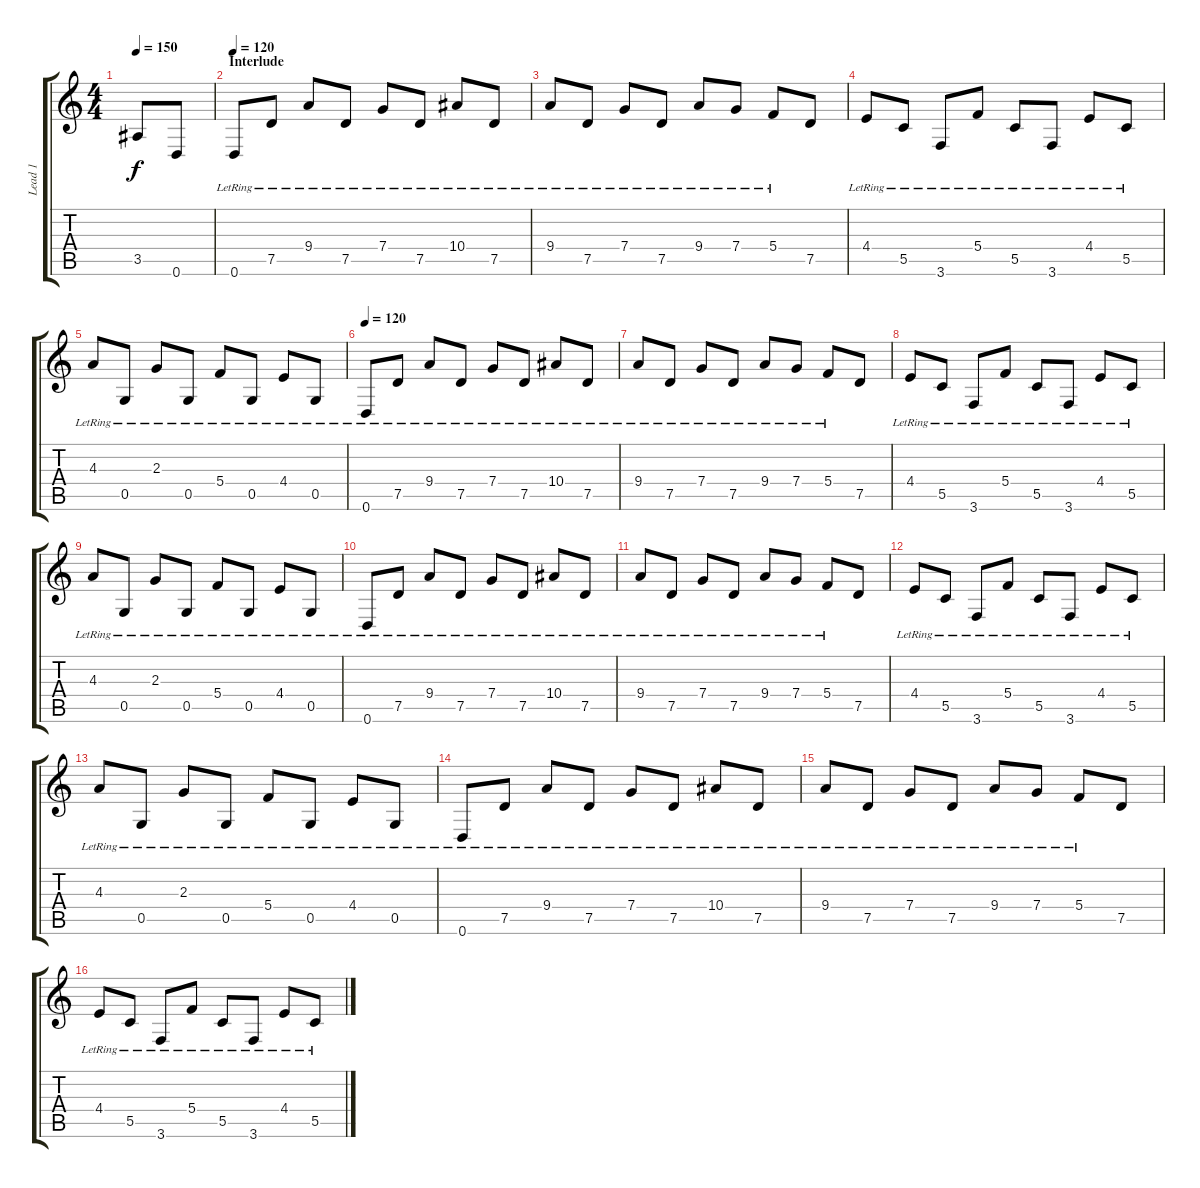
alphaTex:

\track ("Lead 1" "Lead 1") {instrument distortionguitar}
\staff {score tabs}
\tuning (D4 A3 F3 C3 G2 D2) {hide}
\ts (4 4)
\tempo 150
\clef g2
\ks c
3.5.8{dy f} 0.6.8 |
\section ("" "Interlude")
\tempo 120
0.6{lr}.8{instrument acousticguitarsteel} 7.5{lr}.8 9.4{lr}.8 7.5{lr}.8 7.4{lr}.8 7.5{lr}.8 10.4{lr}.8 7.5{lr}.8 |
9.4{lr}.8 7.5{lr}.8 7.4{lr}.8 7.5{lr}.8 9.4{lr}.8 7.4{lr}.8 5.4{lr}.8 7.5.8 |
4.4{lr}.8 5.5{lr}.8 3.6{lr}.8 5.4{lr}.8 5.5{lr}.8 3.6{lr}.8 4.4{lr}.8 5.5{lr}.8 |
4.3{lr}.8 0.5{lr}.8 2.3{lr}.8 0.5{lr}.8 5.4{lr}.8 0.5{lr}.8 4.4{lr}.8 0.5{lr}.8 |
\tempo 120
0.6{lr}.8{instrument acousticguitarsteel} 7.5{lr}.8 9.4{lr}.8 7.5{lr}.8 7.4{lr}.8 7.5{lr}.8 10.4{lr}.8 7.5{lr}.8 |
9.4{lr}.8 7.5{lr}.8 7.4{lr}.8 7.5{lr}.8 9.4{lr}.8 7.4{lr}.8 5.4{lr}.8 7.5.8 |
4.4{lr}.8 5.5{lr}.8 3.6{lr}.8 5.4{lr}.8 5.5{lr}.8 3.6{lr}.8 4.4{lr}.8 5.5{lr}.8 |
4.3{lr}.8 0.5{lr}.8 2.3{lr}.8 0.5{lr}.8 5.4{lr}.8 0.5{lr}.8 4.4{lr}.8 0.5{lr}.8 |
0.6{lr}.8 7.5{lr}.8 9.4{lr}.8 7.5{lr}.8 7.4{lr}.8 7.5{lr}.8 10.4{lr}.8 7.5{lr}.8 |
9.4{lr}.8 7.5{lr}.8 7.4{lr}.8 7.5{lr}.8 9.4{lr}.8 7.4{lr}.8 5.4{lr}.8 7.5.8 |
4.4{lr}.8 5.5{lr}.8 3.6{lr}.8 5.4{lr}.8 5.5{lr}.8 3.6{lr}.8 4.4{lr}.8 5.5{lr}.8 |
4.3{lr}.8 0.5{lr}.8 2.3{lr}.8 0.5{lr}.8 5.4{lr}.8 0.5{lr}.8 4.4{lr}.8 0.5{lr}.8 |
0.6{lr}.8 7.5{lr}.8 9.4{lr}.8 7.5{lr}.8 7.4{lr}.8 7.5{lr}.8 10.4{lr}.8 7.5{lr}.8 |
9.4{lr}.8 7.5{lr}.8 7.4{lr}.8 7.5{lr}.8 9.4{lr}.8 7.4{lr}.8 5.4{lr}.8 7.5.8 |
4.4{lr}.8 5.5{lr}.8 3.6{lr}.8 5.4{lr}.8 5.5{lr}.8 3.6{lr}.8 4.4{lr}.8 5.5{lr}.8
